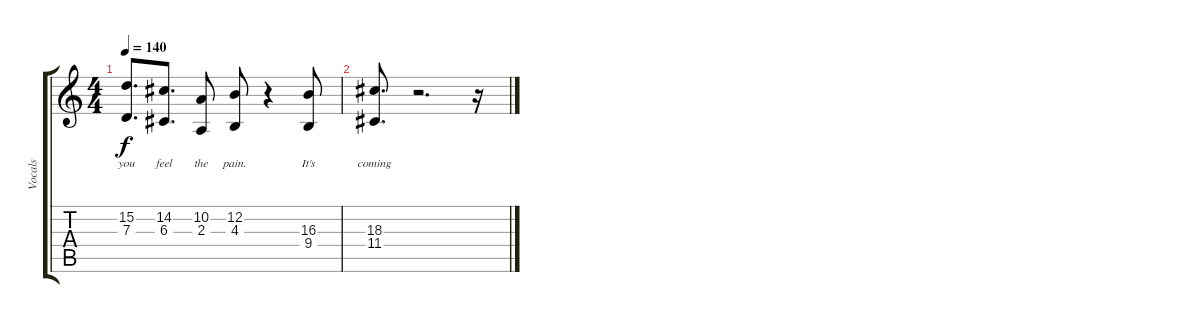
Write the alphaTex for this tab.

\track ("Vocals" "Vocals") {instrument lead1square}
\staff {score tabs}
\tuning (E4 B3 G3 D3 A2 E2) {hide}
\ts (4 4)
\tempo 140
\clef g2
\ks c
(15.2 7.3).8{d lyrics (0 "you") lyrics (1 "") lyrics (2 "") lyrics (3 "") lyrics (4 "") dy f} (14.2 6.3).8{d lyrics (0 "feel") lyrics (1 "") lyrics (2 "") lyrics (3 "") lyrics (4 "")} (10.2 2.3).8{lyrics (0 "the") lyrics (1 "") lyrics (2 "") lyrics (3 "") lyrics (4 "")} (12.2 4.3).8{lyrics (0 "pain.") lyrics (1 "") lyrics (2 "") lyrics (3 "") lyrics (4 "")} r.4 (16.3 9.4).8{lyrics (0 "It's") lyrics (1 "") lyrics (2 "") lyrics (3 "") lyrics (4 "")} |
(18.3 11.4).8{d lyrics (0 "coming") lyrics (1 "") lyrics (2 "") lyrics (3 "") lyrics (4 "")} r.2{d} r.16
